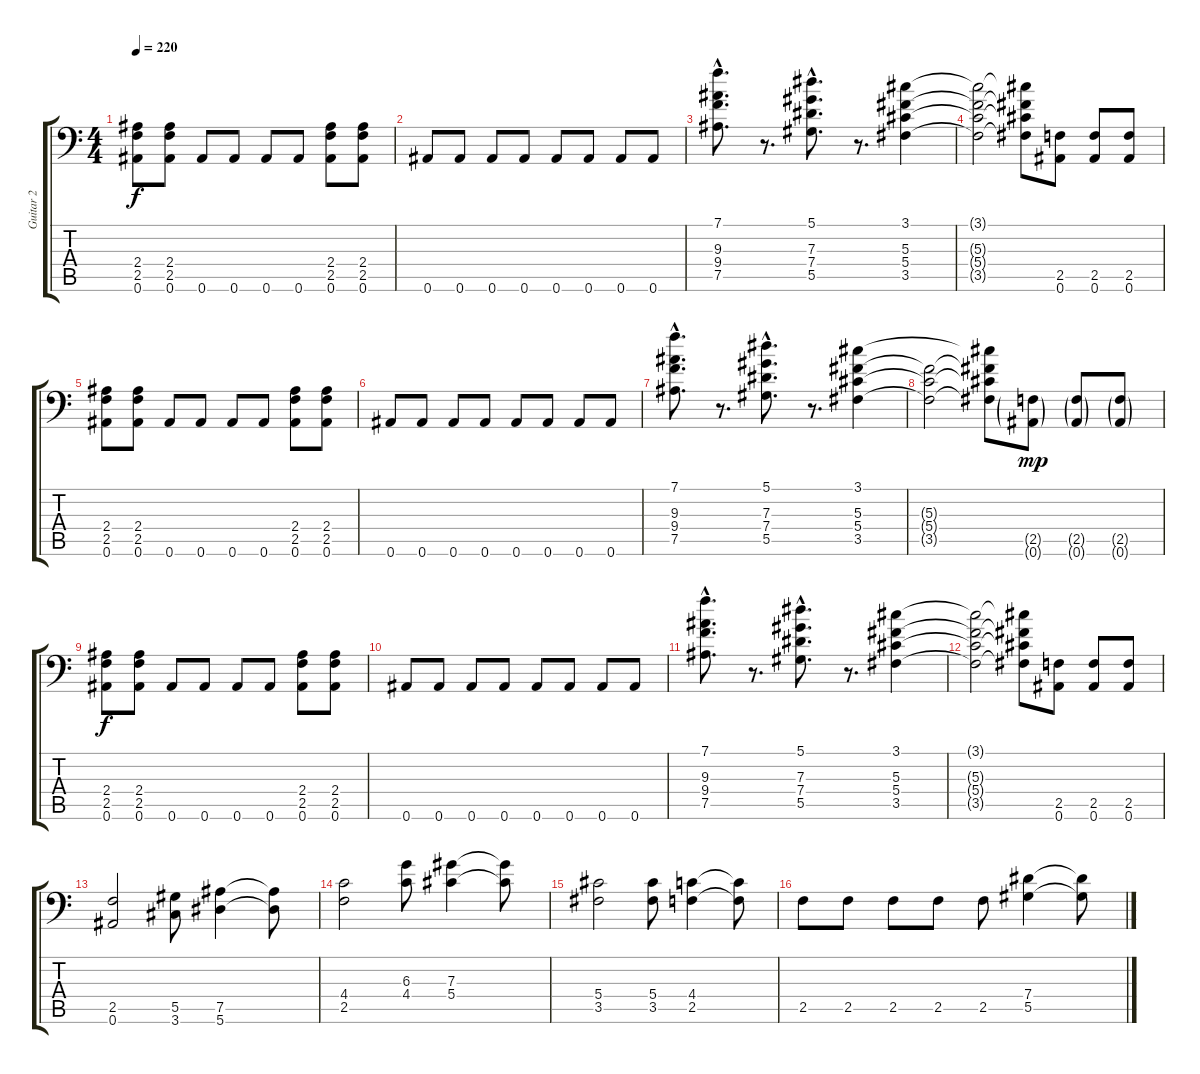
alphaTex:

\track ("Guitar 2" "Guitar 2") {instrument distortionguitar}
\staff {score tabs}
\tuning (Bb3 F3 Db3 Ab2 Eb2 Bb1) {hide}
\ts (4 4)
\tempo 220
\clef f4
\ks c
(2.4 2.5 0.6).8{dy f} (2.4 2.5 0.6).8 0.6.8 0.6.8 0.6.8 0.6.8 (2.4 2.5 0.6).8 (2.4 2.5 0.6).8 |
0.6.8 0.6.8 0.6.8 0.6.8 0.6.8 0.6.8 0.6.8 0.6.8 |
(7.1{hac} 9.3{hac} 9.4{hac} 7.5{hac}).8{d} r.8{d} (5.1{hac} 7.3{hac} 7.4{hac} 5.5{hac}).8{d} r.8{d} (3.1 5.3 5.4 3.5).4 |
(3.1{t} 5.3{t} 5.4{t} 3.5{t}).2 (3.1{t} 5.3{t} 5.4{t} 3.5{t}).8 (2.5 0.6).8 (2.5 0.6).8 (2.5 0.6).8 |
(2.4 2.5 0.6).8{volume 14} (2.4 2.5 0.6).8 0.6.8 0.6.8 0.6.8 0.6.8 (2.4 2.5 0.6).8 (2.4 2.5 0.6).8 |
0.6.8 0.6.8 0.6.8 0.6.8 0.6.8 0.6.8 0.6.8 0.6.8 |
(7.1{hac} 9.3{hac} 9.4{hac} 7.5{hac}).8{d} r.8{d} (5.1{hac} 7.3{hac} 7.4{hac} 5.5{hac}).8{d} r.8{d} (3.1 5.3 5.4 3.5).4 |
(5.3{t} 5.4{t} 3.5{t}).2 (3.1{t} 5.3{t} 5.4{t} 3.5{t}).8 (2.5{g} 0.6{g}).8{dy mp} (2.5{g} 0.6{g}).8 (2.5{g} 0.6{g}).8 |
(2.4 2.5 0.6).8{dy f} (2.4 2.5 0.6).8 0.6.8 0.6.8 0.6.8 0.6.8 (2.4 2.5 0.6).8 (2.4 2.5 0.6).8 |
0.6.8 0.6.8 0.6.8 0.6.8 0.6.8 0.6.8 0.6.8 0.6.8 |
(7.1{hac} 9.3{hac} 9.4{hac} 7.5{hac}).8{d} r.8{d} (5.1{hac} 7.3{hac} 7.4{hac} 5.5{hac}).8{d} r.8{d} (3.1 5.3 5.4 3.5).4 |
(3.1{t} 5.3{t} 5.4{t} 3.5{t}).2 (3.1{t} 5.3{t} 5.4{t} 3.5{t}).8 (2.5 0.6).8 (2.5 0.6).8 (2.5 0.6).8 |
(2.5 0.6).2 (5.5 3.6).8 (7.5 5.6).4 (7.5{t} 5.6{t}).8 |
(4.4 2.5).2 (6.3 4.4).8 (7.3 5.4).4 (7.3{t} 5.4{t}).8 |
(5.4 3.5).2 (5.4 3.5).8 (4.4 2.5).4 (4.4{t} 2.5{t}).8 |
2.5.8 2.5.8 2.5.8 2.5.8 2.5.8 (7.4 5.5).4 (7.4{t} 5.5{t}).8
